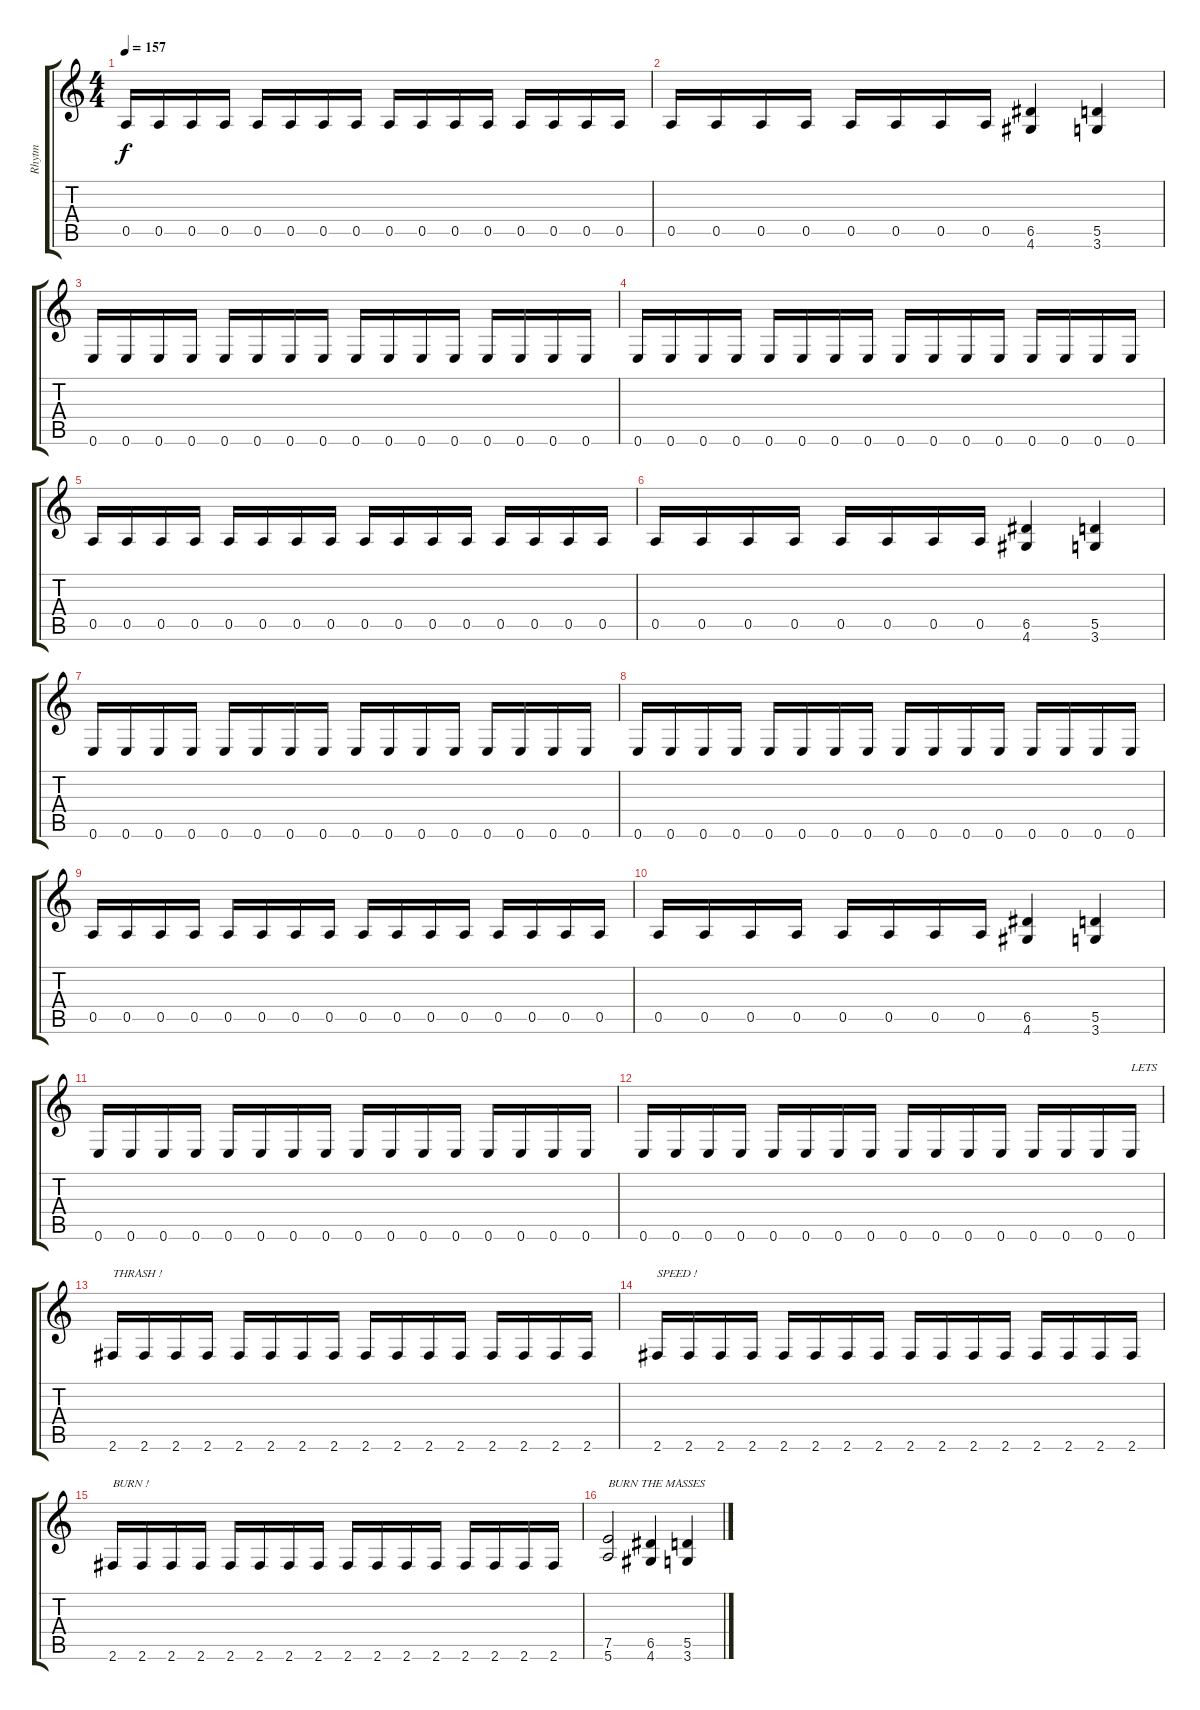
\track ("Rhytm" "Rhytm") {instrument distortionguitar}
\staff {score tabs}
\tuning (E4 B3 G3 D3 A2 E2) {hide}
\ts (4 4)
\tempo 157
\clef g2
\ks c
0.5.16{dy f} 0.5.16 0.5.16 0.5.16 0.5.16 0.5.16 0.5.16 0.5.16 0.5.16 0.5.16 0.5.16 0.5.16 0.5.16 0.5.16 0.5.16 0.5.16 |
0.5.16 0.5.16 0.5.16 0.5.16 0.5.16 0.5.16 0.5.16 0.5.16 (6.5 4.6).4 (5.5 3.6).4 |
0.6.16 0.6.16 0.6.16 0.6.16 0.6.16 0.6.16 0.6.16 0.6.16 0.6.16 0.6.16 0.6.16 0.6.16 0.6.16 0.6.16 0.6.16 0.6.16 |
0.6.16 0.6.16 0.6.16 0.6.16 0.6.16 0.6.16 0.6.16 0.6.16 0.6.16 0.6.16 0.6.16 0.6.16 0.6.16 0.6.16 0.6.16 0.6.16 |
0.5.16 0.5.16 0.5.16 0.5.16 0.5.16 0.5.16 0.5.16 0.5.16 0.5.16 0.5.16 0.5.16 0.5.16 0.5.16 0.5.16 0.5.16 0.5.16 |
0.5.16 0.5.16 0.5.16 0.5.16 0.5.16 0.5.16 0.5.16 0.5.16 (6.5 4.6).4 (5.5 3.6).4 |
0.6.16 0.6.16 0.6.16 0.6.16 0.6.16 0.6.16 0.6.16 0.6.16 0.6.16 0.6.16 0.6.16 0.6.16 0.6.16 0.6.16 0.6.16 0.6.16 |
0.6.16 0.6.16 0.6.16 0.6.16 0.6.16 0.6.16 0.6.16 0.6.16 0.6.16 0.6.16 0.6.16 0.6.16 0.6.16 0.6.16 0.6.16 0.6.16 |
0.5.16 0.5.16 0.5.16 0.5.16 0.5.16 0.5.16 0.5.16 0.5.16 0.5.16 0.5.16 0.5.16 0.5.16 0.5.16 0.5.16 0.5.16 0.5.16 |
0.5.16 0.5.16 0.5.16 0.5.16 0.5.16 0.5.16 0.5.16 0.5.16 (6.5 4.6).4 (5.5 3.6).4 |
0.6.16 0.6.16 0.6.16 0.6.16 0.6.16 0.6.16 0.6.16 0.6.16 0.6.16 0.6.16 0.6.16 0.6.16 0.6.16 0.6.16 0.6.16 0.6.16 |
0.6.16 0.6.16 0.6.16 0.6.16 0.6.16 0.6.16 0.6.16 0.6.16 0.6.16 0.6.16 0.6.16 0.6.16 0.6.16 0.6.16 0.6.16 0.6.16{txt "LETS"} |
2.6.16{txt "THRASH !"} 2.6.16 2.6.16 2.6.16 2.6.16 2.6.16 2.6.16 2.6.16 2.6.16 2.6.16 2.6.16 2.6.16 2.6.16 2.6.16 2.6.16 2.6.16 |
2.6.16{txt "SPEED !"} 2.6.16 2.6.16 2.6.16 2.6.16 2.6.16 2.6.16 2.6.16 2.6.16 2.6.16 2.6.16 2.6.16 2.6.16 2.6.16 2.6.16 2.6.16 |
2.6.16{txt "BURN !"} 2.6.16 2.6.16 2.6.16 2.6.16 2.6.16 2.6.16 2.6.16 2.6.16 2.6.16 2.6.16 2.6.16 2.6.16 2.6.16 2.6.16 2.6.16 |
(7.5 5.6).2{txt "BURN THE MASSES"} (6.5 4.6).4 (5.5 3.6).4
